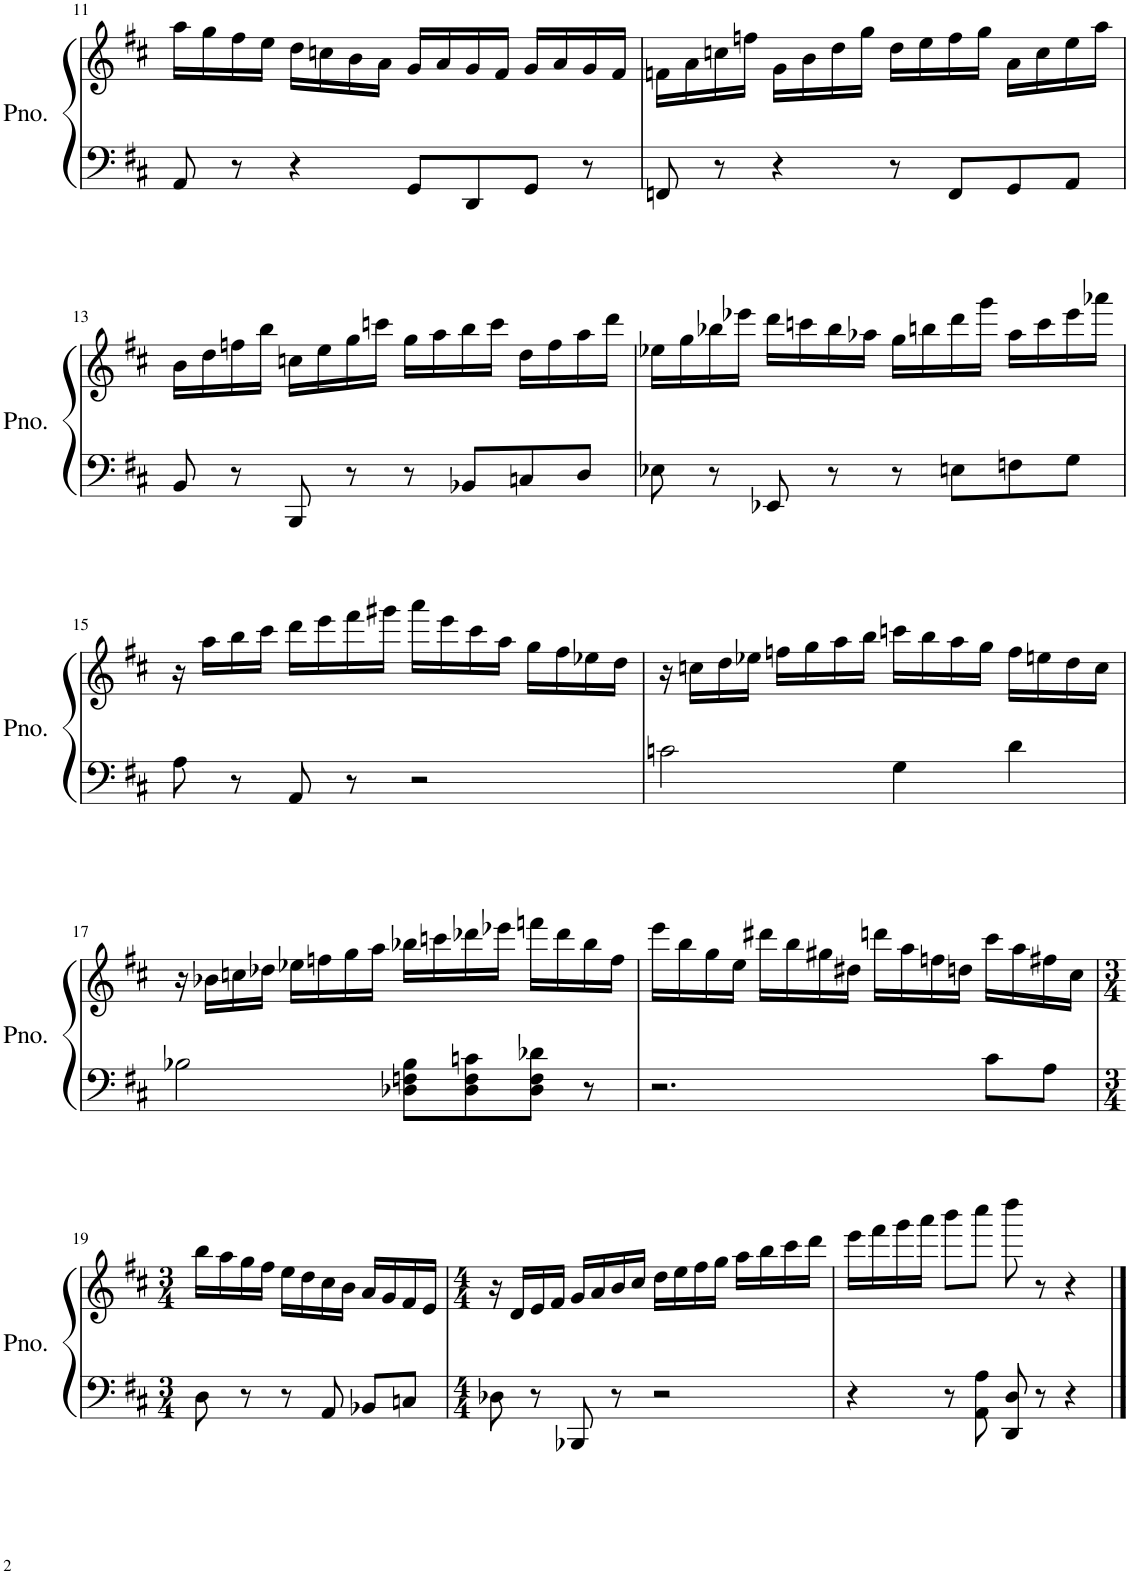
**kern	**kern
*part1	*part1
*staff2	*staff1
*I"Piano	*
*I'Pno.	*
!!LO:PB:g=z
*clefF4	*clefG2
*k[f#c#]	*k[f#c#]
*M4/4	*M4/4
=11	=11
8AA/	16aa\LL
.	16gg\
8r	16ff#\
.	16ee\JJ
4r	16dd\LL
.	16ccn\
.	16b\
.	16a\JJ
8GG/L	16g/LL
.	16a/
8DD/	16g/
.	16f#/JJ
8GG/J	16g/LL
.	16a/
8r	16g/
.	16f#/JJ
=12	=12
8FFn/	16fn\LL
.	16a\
8r	16ccn\
.	16ffn\JJ
4r	16g\LL
.	16b\
.	16dd\
.	16gg\JJ
8r	16dd\LL
.	16ee\
8FF/L	16ff\
.	16gg\JJ
8GG/	16a\LL
.	16cc\
8AA/J	16ee\
.	16aa\JJ
!!LO:LB:g=z
=13	=13
8BB/	16b\LL
.	16dd\
8r	16ffn\
.	16bb\JJ
8BBB/	16ccn\LL
.	16ee\
8r	16gg\
.	16cccn\JJ
8r	16gg\LL
.	16aa\
8BB-X/L	16bb\
.	16ccc\JJ
8Cn/	16dd\LL
.	16ff\
8D/J	16aa\
.	16ddd\JJ
=14	=14
8E-X\	16ee-X\LL
.	16gg\
8r	16bb-X\
.	16eee-X\JJ
8EE-X/	16ddd\LL
.	16cccn\
8r	16bb-\
.	16aa-X\JJ
8r	16gg\LL
.	16bbn\
8En\L	16ddd\
.	16ggg\JJ
8Fn\	16aa-\LL
.	16ccc\
8G\J	16eee-\
.	16aaa-X\JJ
!!LO:LB:g=z
=15	=15
8A\	16r
.	16aa\LL
8r	16bb\
.	16ccc#\JJ
8AA/	16ddd\LL
.	16eee\
8r	16fff#\
.	16ggg#X\JJ
2r	16aaa\LL
.	16eee\
.	16ccc#\
.	16aa\JJ
.	16gg\LL
.	16ff#\
.	16ee-X\
.	16dd\JJ
=16	=16
2cn\	16r
.	16ccn\LL
.	16dd\
.	16ee-X\JJ
.	16ffn\LL
.	16gg\
.	16aa\
.	16bb\JJ
4G\	16cccn\LL
.	16bb\
.	16aa\
.	16gg\JJ
4d\	16ff\LL
.	16een\
.	16dd\
.	16cc\JJ
!!LO:LB:g=z
=17	=17
2B-X\	16r
.	16b-X\LL
.	16ccn\
.	16dd-X\JJ
.	16ee-X\LL
.	16ffn\
.	16gg\
.	16aa\JJ
8D-X\ 8Fn\ 8B-\L	16bb-X\LL
.	16cccn\
8D-\ 8F\ 8cn\	16ddd-X\
.	16eee-X\JJ
8D-\ 8F\ 8d-X\J	16fffn\LL
.	16ddd-\
8r	16bb-\
.	16ff\JJ
=18	=18
2.r	16eee\LL
.	16bb\
.	16gg\
.	16ee\JJ
.	16ddd#X\LL
.	16bb\
.	16gg#X\
.	16dd#X\JJ
.	16dddn\LL
.	16aa\
.	16ffn\
.	16ddn\JJ
8c#\L	16ccc#\LL
.	16aa\
8A\J	16ff#X\
.	16cc#\JJ
!!LO:LB:g=z
=19	=19
*M3/4	*M3/4
8D\	16bb\LL
.	16aa\
8r	16gg\
.	16ff#\JJ
8r	16ee\LL
.	16dd\
8AA/	16cc#\
.	16b\JJ
8BB-X/L	16a/LL
.	16g/
8Cn/J	16f#/
.	16e/JJ
=20	=20
*M4/4	*M4/4
8D-X\	16r
.	16d/LL
8r	16e/
.	16f#/JJ
8BBB-X/	16g/LL
.	16a/
8r	16b/
.	16cc#/JJ
2r	16dd\LL
.	16ee\
.	16ff#\
.	16gg\JJ
.	16aa\LL
.	16bb\
.	16ccc#\
.	16ddd\JJ
=21	=21
4r	16eee\LL
.	16fff#\
.	16ggg\
.	16aaa\JJ
8r	8bbb\L
8AA\ 8A\	8cccc#\J
8DD/ 8D/	8dddd\
8r	8r
4r	4r
==	==
*-	*-
